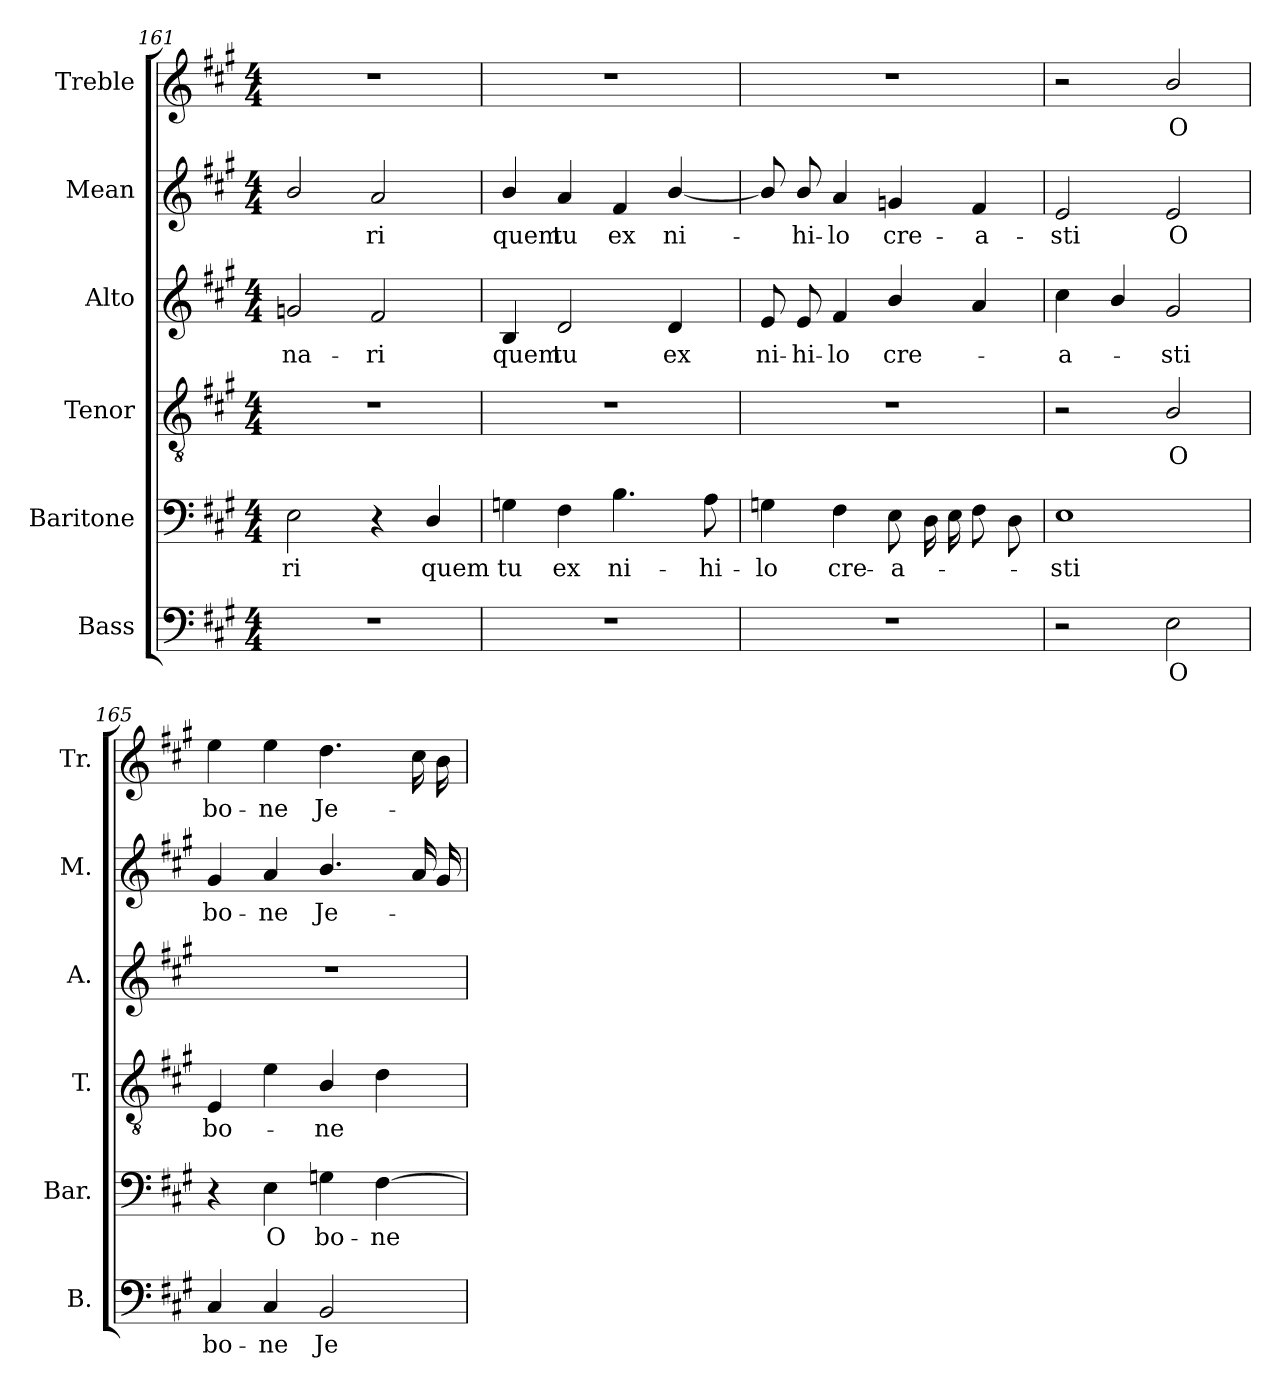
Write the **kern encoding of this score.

**kern	**text	**kern	**text	**kern	**text	**kern	**text	**kern	**text	**kern	**text
*part6	*part6	*part5	*part5	*part4	*part4	*part3	*part3	*part2	*part2	*part1	*part1
*staff6	*staff6	*staff5	*staff5	*staff4	*staff4	*staff3	*staff3	*staff2	*staff2	*staff1	*staff1
*I"Bass	*	*I"Baritone	*	*I"Tenor	*	*I"Alto	*	*I"Mean	*	*I"Treble	*
*I'B.	*	*I'Bar.	*	*I'T.	*	*I'A.	*	*I'M.	*	*I'Tr.	*
!!LO:PB:g=z
*clefF4	*	*clefF4	*	*clefGv2	*	*clefG2	*	*clefG2	*	*clefG2	*
*	*	*	*	*ITrd7c12	*	*	*	*	*	*	*
*k[f#c#g#]	*	*k[f#c#g#]	*	*k[f#c#g#]	*	*k[f#c#g#]	*	*k[f#c#g#]	*	*k[f#c#g#]	*
*A:	*	*A:	*	*A:	*	*A:	*	*A:	*	*A:	*
*M4/4	*	*M4/4	*	*M4/4	*	*M4/4	*	*M4/4	*	*M4/4	*
=161	=161	=161	=161	=161	=161	=161	=161	=161	=161	=161	=161
!	!	!	!LO:LY:b:color=#000000	!	!	!	!	!	!	!	!
!	!	!	!	!	!	!	!LO:LY:b:color=#000000	!	!	!	!
1r	.	2Ei\	-ri	1r	.	2gni/	-na-	2bi/	.	1r	.
!	!	!	!	!	!	!	!LO:LY:b:color=#000000	!	!	!	!
!	!	!	!	!	!	!	!	!	!LO:LY:b:color=#000000	!	!
.	.	4r	.	.	.	2f#i/	-ri	2ai/	-ri	.	.
!	!	!	!LO:LY:b:color=#000000	!	!	!	!	!	!	!	!
.	.	4Di/	quem	.	.	.	.	.	.	.	.
=162	=162	=162	=162	=162	=162	=162	=162	=162	=162	=162	=162
!	!	!	!LO:LY:b:color=#000000	!	!	!	!	!	!	!	!
!	!	!	!	!	!	!	!LO:LY:b:color=#000000	!	!	!	!
!	!	!	!	!	!	!	!	!	!LO:LY:b:color=#000000	!	!
1r	.	4Gni\	tu	1r	.	4Bi/	quem	4bi/	quem	1r	.
!	!	!	!LO:LY:b:color=#000000	!	!	!	!	!	!	!	!
!	!	!	!	!	!	!	!LO:LY:b:color=#000000	!	!	!	!
!	!	!	!	!	!	!	!	!	!LO:LY:b:color=#000000	!	!
.	.	4F#i\	ex	.	.	2di/	tu	4ai/	tu	.	.
!	!	!	!LO:LY:b:color=#000000	!	!	!	!	!	!	!	!
!	!	!	!	!	!	!	!	!	!LO:LY:b:color=#000000	!	!
.	.	4.Bi\	ni-	.	.	.	.	4f#i/	ex	.	.
!	!	!	!	!	!	!	!LO:LY:b:color=#000000	!	!	!	!
!	!	!	!	!	!	!	!	!	!LO:LY:b:color=#000000	!	!
.	.	.	.	.	.	4di/	ex	[4bi/	ni-	.	.
!	!	!	!LO:LY:b:color=#000000	!	!	!	!	!	!	!	!
.	.	8Ai\	-hi-	.	.	.	.	.	.	.	.
=163	=163	=163	=163	=163	=163	=163	=163	=163	=163	=163	=163
!	!	!	!LO:LY:b:color=#000000	!	!	!	!	!	!	!	!
!	!	!	!	!	!	!	!LO:LY:b:color=#000000	!	!	!	!
1r	.	4Gni\	-lo	1r	.	8ei/	ni-	8bi/]	.	1r	.
!	!	!	!	!	!	!	!LO:LY:b:color=#000000	!	!	!	!
!	!	!	!	!	!	!	!	!	!LO:LY:b:color=#000000	!	!
.	.	.	.	.	.	8ei/	-hi-	8bi/	-hi-	.	.
!	!	!	!LO:LY:b:color=#000000	!	!	!	!	!	!	!	!
!	!	!	!	!	!	!	!LO:LY:b:color=#000000	!	!	!	!
!	!	!	!	!	!	!	!	!	!LO:LY:b:color=#000000	!	!
.	.	4F#i\	cre-	.	.	4f#i/	-lo	4ai/	-lo	.	.
!	!	!	!LO:LY:b:color=#000000	!	!	!	!	!	!	!	!
!	!	!	!	!	!	!	!LO:LY:b:color=#000000	!	!	!	!
!	!	!	!	!	!	!	!	!	!LO:LY:b:color=#000000	!	!
.	.	8Ei\	-a-	.	.	4bi/	cre-	4gni/	cre-	.	.
.	.	16Di\	.	.	.	.	.	.	.	.	.
.	.	16Ei\	.	.	.	.	.	.	.	.	.
!	!	!	!	!	!	!	!	!	!LO:LY:b:color=#000000	!	!
.	.	8F#i\	.	.	.	4ai/	.	4f#i/	-a-	.	.
.	.	8Di\	.	.	.	.	.	.	.	.	.
=164	=164	=164	=164	=164	=164	=164	=164	=164	=164	=164	=164
!	!	!	!LO:LY:b:color=#000000	!	!	!	!	!	!	!	!
!	!	!	!	!	!	!	!LO:LY:b:color=#000000	!	!	!	!
!	!	!	!	!	!	!	!	!	!LO:LY:b:color=#000000	!	!
2r	.	1Ei	-sti	2r	.	4cc#i\	-a-	2ei/	-sti	2r	.
.	.	.	.	.	.	4bi/	.	.	.	.	.
!	!LO:LY:b:color=#000000	!	!	!	!	!	!	!	!	!	!
!	!	!	!	!	!LO:LY:b:color=#000000	!	!	!	!	!	!
!	!	!	!	!	!	!	!LO:LY:b:color=#000000	!	!	!	!
!	!	!	!	!	!	!	!	!	!LO:LY:b:color=#000000	!	!
!	!	!	!	!	!	!	!	!	!	!	!LO:LY:b:color=#000000
2Ei\	O	.	.	2BBi/	O	2g#i/	-sti	2ei/	O	2bi/	O
=165	=165	=165	=165	=165	=165	=165	=165	=165	=165	=165	=165
!	!LO:LY:b:color=#000000	!	!	!	!	!	!	!	!	!	!
!	!	!	!	!	!LO:LY:b:color=#000000	!	!	!	!	!	!
!	!	!	!	!	!	!	!	!	!LO:LY:b:color=#000000	!	!
!	!	!	!	!	!	!	!	!	!	!	!LO:LY:b:color=#000000
4C#i/	bo-	4r	.	4EEi/	bo-	1r	.	4g#i/	bo-	4eei\	bo-
!	!LO:LY:b:color=#000000	!	!	!	!	!	!	!	!	!	!
!	!	!	!LO:LY:b:color=#000000	!	!	!	!	!	!	!	!
!	!	!	!	!	!	!	!	!	!LO:LY:b:color=#000000	!	!
!	!	!	!	!	!	!	!	!	!	!	!LO:LY:b:color=#000000
4C#i/	-ne	4Ei\	O	4Ei\	.	.	.	4ai/	-ne	4eei\	-ne
!	!LO:LY:b:color=#000000	!	!	!	!	!	!	!	!	!	!
!	!	!	!LO:LY:b:color=#000000	!	!	!	!	!	!	!	!
!	!	!	!	!	!LO:LY:b:color=#000000	!	!	!	!	!	!
!	!	!	!	!	!	!	!	!	!LO:LY:b:color=#000000	!	!
!	!	!	!	!	!	!	!	!	!	!	!LO:LY:b:color=#000000
2BBi/	Je-	4Gni\	bo-	4BBi/	-ne	.	.	4.bi/	Je-	4.ddi\	Je-
!	!	!	!LO:LY:b:color=#000000	!	!	!	!	!	!	!	!
.	.	[4F#i\	-ne	4Di\	.	.	.	.	.	.	.
.	.	.	.	.	.	.	.	16ai/	.	16cc#i\	.
.	.	.	.	.	.	.	.	16g#i/	.	16bi\	.
=	=	=	=	=	=	=	=	=	=	=	=
*-	*-	*-	*-	*-	*-	*-	*-	*-	*-	*-	*-
